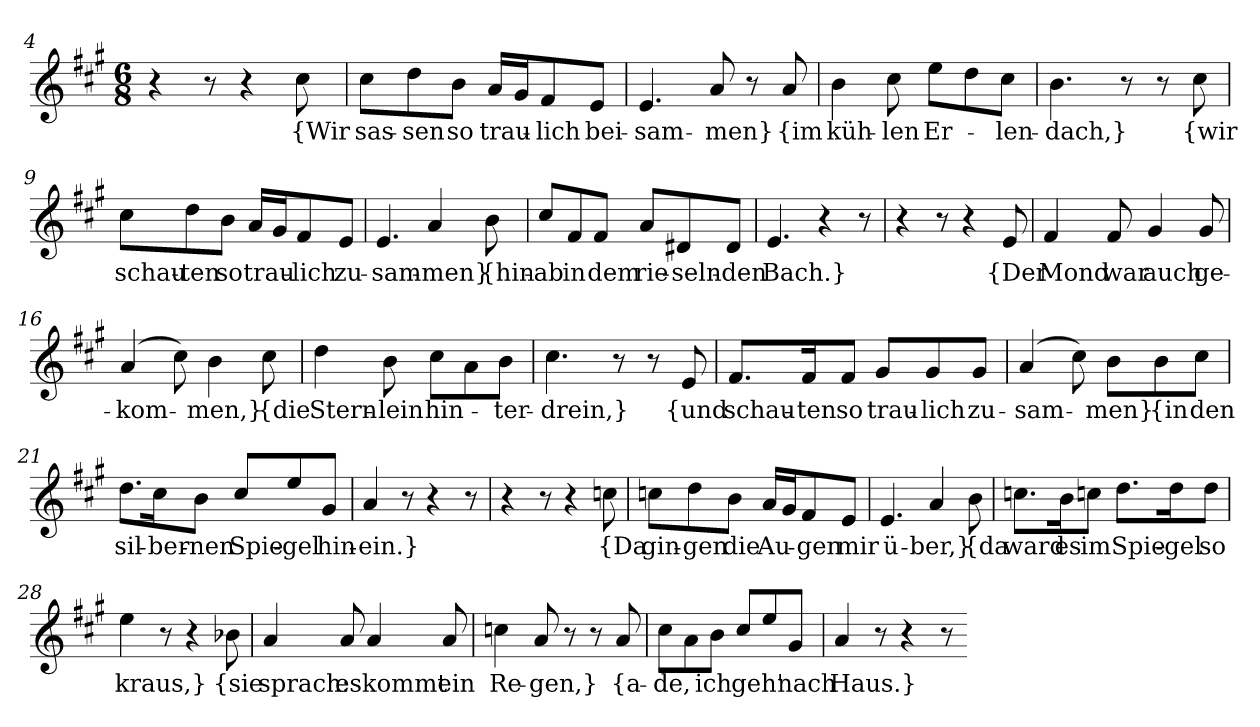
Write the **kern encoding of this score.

**kern	**text
*part1	*part1
*staff1	*staff1
*clefG2	*
*k[f#c#g#]	*
*M6/8	*
=4	=4
4r	.
8r	.
4r	.
8cc#	{Wir
=5	=5
8cc#\L	sas-
8dd\	-sen
8b\J	so
16a/LL	trau-
16g#/J	.
8f#/	-lich
8e/J	bei-
=6	=6
4.e	-sam-
8a	-men}
8r	.
8a	{im
=7	=7
4b	küh-
8cc#	-len
8ee\L	Er-
8dd\	.
8cc#\J	-len-
=8	=8
4.b	-dach,}
8r	.
8r	.
8cc#	{wir
=9	=9
8cc#\L	schau-
8dd\	-ten
8b\J	so
16a/LL	trau-
16g#/J	.
8f#/	-lich
8e/J	zu-
=10	=10
4.e	-sam-
4a	-men}
8b	{hin-
=11	=11
8cc#/L	ab
8f#/	in
8f#/J	dem
8a/L	rie-
8d#X/	-seln-
8d#/J	-den
=12	=12
4.e	Bach.}
4r	.
8r	.
=14	=14
4r	.
8r	.
4r	.
8e	{Der
=15	=15
4f#	Mond
8f#	war
4g#	auch
8g#	ge-
=16	=16
(4a	-kom-
8cc#)	.
4b	-men,}
8cc#	{die
=17	=17
4dd	Stern-
8b	-lein
8cc#\L	hin-
8a\	.
8b\J	-ter-
=18	=18
4.cc#	-drein,}
8r	.
8r	.
8e	{und
=19	=19
8.f#/L	schau-
16f#/K	-ten
8f#/J	so
8g#/L	trau-
8g#/	-lich
8g#/J	zu-
=20	=20
(4a	-sam-
8cc#)	.
8b\L	-men}
8b\	{in
8cc#\J	den
=21	=21
8.dd\L	sil-
16cc#\K	-ber-
8b\J	-nen
8cc#/L	Spie-
8ee/	-gel
8g#/J	hin-
=22	=22
4a	-ein.}
8r	.
4r	.
8r	.
=24	=24
4r	.
8r	.
4r	.
8ccn	{Da
=25	=25
8ccn\L	gin-
8dd\	-gen
8b\J	die
16a/LL	Au-
16g#/J	.
8f#/	-gen
8e/J	mir
=26	=26
4.e	ü-
4a	-ber,}
8b	{da
=27	=27
8.ccn\L	ward
16b\K	es
8ccn\J	im
8.dd\L	Spie-
16dd\K	-gel
8dd\J	so
=28	=28
4ee	kraus,}
8r	.
4r	.
8b-X	{sie
=29	=29
4a	sprach:
8a	es
4a	kommt
8a	ein
=30	=30
4ccn	Re-
8a	-gen,}
8r	.
8r	.
8a	{a-
=31	=31
8cc#\L	-de,
8a\	.
8b\J	ich
8cc#/L	geh'
8ee/	.
8g#/J	nach
=32	=32
4a	Haus.}
8r	.
4r	.
8r	.
=-	=-
*-	*-
